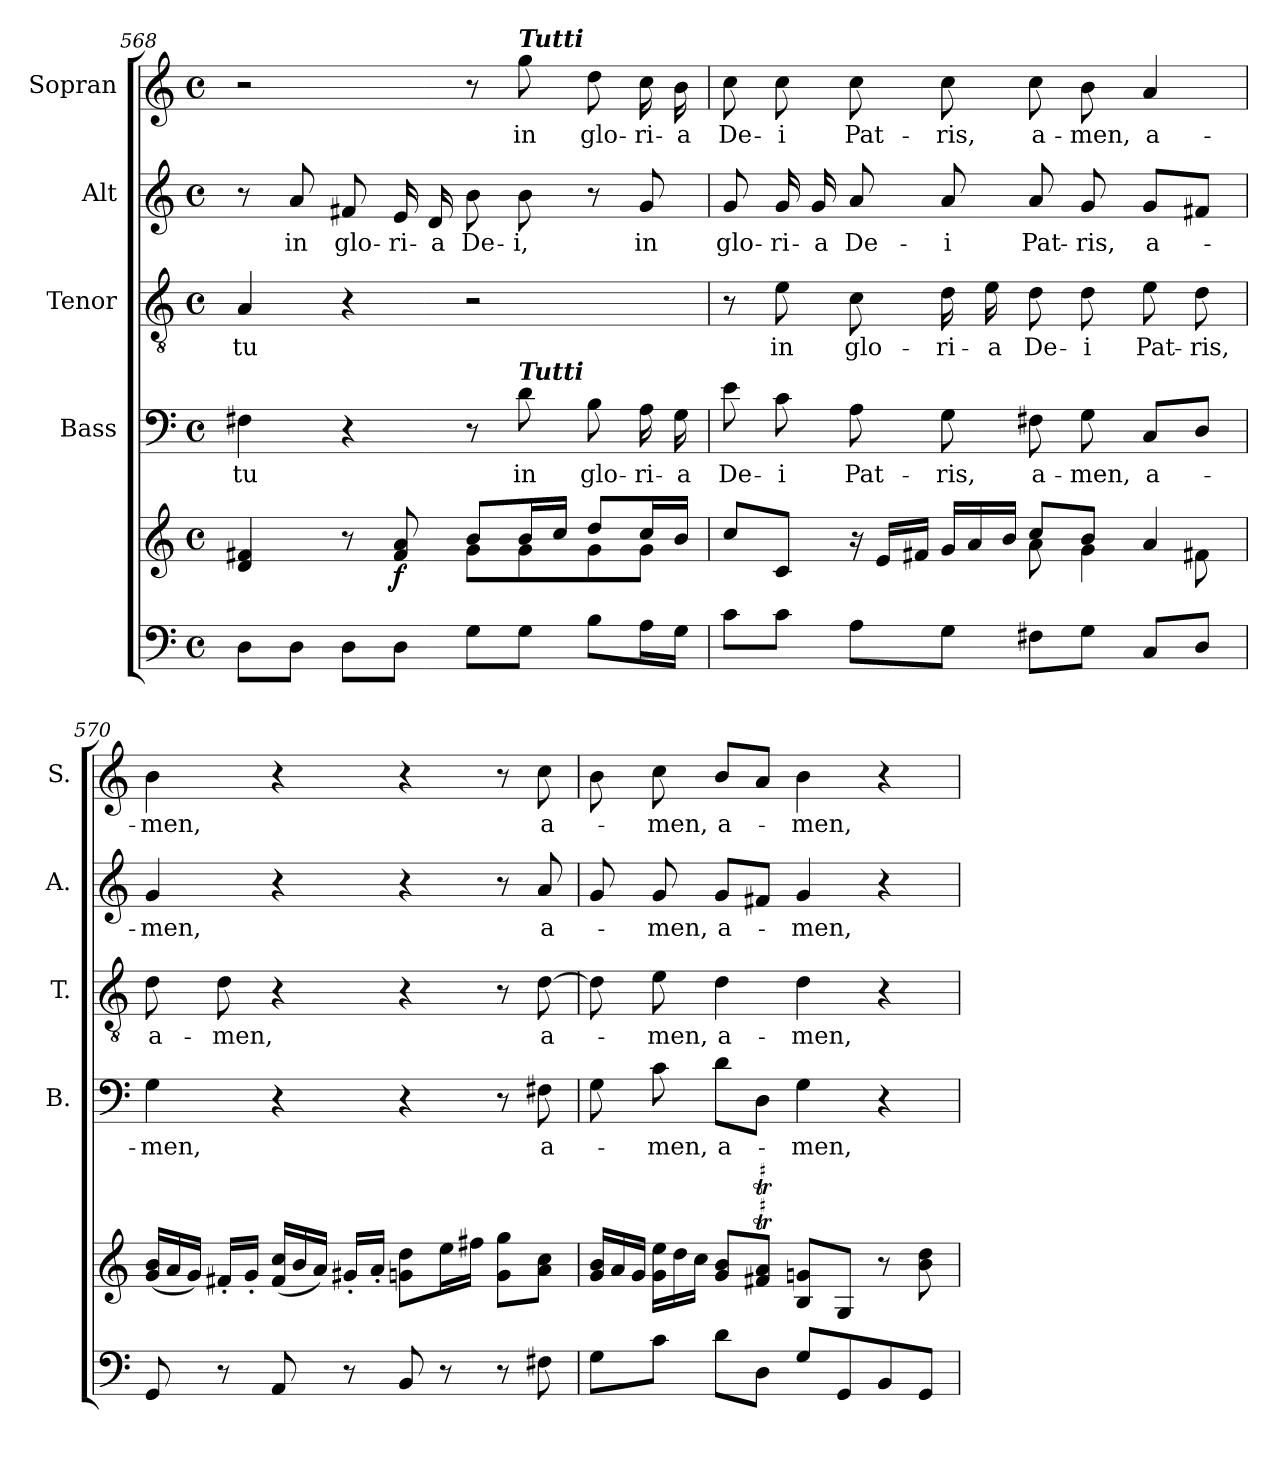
**kern	**kern	**dynam	**kern	**text	**kern	**text	**kern	**text	**kern	**text
*part5	*part5	*part5	*part4	*part4	*part3	*part3	*part2	*part2	*part1	*part1
*staff6	*staff5	*staff5/6	*staff4	*staff4	*staff3	*staff3	*staff2	*staff2	*staff1	*staff1
*	*	*	*I"Bass	*	*I"Tenor	*	*I"Alt	*	*I"Sopran	*
*	*	*	*I'B.	*	*I'T.	*	*I'A.	*	*I'S.	*
!!LO:LB:g=z
*clefF4	*clefG2	*	*clefF4	*	*clefGv2	*	*clefG2	*	*clefG2	*
*k[]	*k[]	*	*k[]	*	*k[]	*	*k[]	*	*k[]	*
*C:	*C:	*	*C:	*	*C:	*	*C:	*	*C:	*
*M4/4	*M4/4	*	*M4/4	*	*M4/4	*	*M4/4	*	*M4/4	*
*met(c)	*met(c)	*	*met(c)	*	*met(c)	*	*met(c)	*	*met(c)	*
=568	=568	=568	=568	=568	=568	=568	=568	=568	=568	=568
*	*^	*	*	*	*	*	*	*	*	*
!	!	!	!	!	!LO:LY:b	!	!LO:LY:b	!	!	!	!
8D\L	4d/ 4f#X/	2ryy	.	4F#X\	-tu	4A/	-tu	8r	.	2r	.
!	!	!	!	!	!	!	!	!	!LO:LY:b	!	!
8D\J	.	.	.	.	.	.	.	8a/	in	.	.
!	!	!	!	!	!	!	!	!	!LO:LY:b	!	!
8D\L	8r	.	.	4r	.	4r	.	8f#X/	glo-	.	.
!	!	!	!LO:DY:b	!	!	!	!	!	!LO:LY:b	!	!
8D\J	8f#/ 8a/	.	f	.	.	.	.	16e/	-ri-	.	.
!	!	!	!	!	!	!	!	!	!LO:LY:b	!	!
.	.	.	.	.	.	.	.	16d/	-a	.	.
!	!	!	!	!	!	!	!	!	!LO:LY:b	!	!
8G\L	8b/L	8g\L	.	8r	.	2r	.	8b\	De-	8r	.
!	!	!	!	!	!	!	!	!	!	!LO:TX:a:Bi:t=Tutti	!
!	!	!	!	!LO:TX:a:Bi:t=Tutti	!	!	!	!	!	!	!
!	!	!	!	!	!LO:LY:b	!	!	!	!LO:LY:b	!	!LO:LY:b
8G\J	16b/L	8g\	.	8d\	in	.	.	8b\	-i,	8gg\	in
.	16cc/JJ	.	.	.	.	.	.	.	.	.	.
!	!	!	!	!	!LO:LY:b	!	!	!	!	!	!LO:LY:b
8B\L	8dd/L	8g\	.	8B\	glo-	.	.	8r	.	8dd\	glo-
!	!	!	!	!	!LO:LY:b	!	!	!	!LO:LY:b	!	!LO:LY:b
16A\L	16cc/L	8g\J	.	16A\	-ri-	.	.	8g/	in	16cc\	-ri-
!	!	!	!	!	!LO:LY:b	!	!	!	!	!	!LO:LY:b
16G\JJ	16b/JJ	.	.	16G\	-a	.	.	.	.	16b\	-a
=569	=569	=569	=569	=569	=569	=569	=569	=569	=569	=569	=569
!	!	!	!	!	!LO:LY:b	!	!	!	!LO:LY:b	!	!LO:LY:b
8c\L	8cc/L	2ryy	.	8e\	De-	8r	.	8g/	glo-	8cc\	De-
!	!	!	!	!	!LO:LY:b	!	!LO:LY:b	!	!LO:LY:b	!	!LO:LY:b
8c\J	8c/J	.	.	8c\	-i	8e\	in	16g/	-ri-	8cc\	-i
!	!	!	!	!	!	!	!	!	!LO:LY:b	!	!
.	.	.	.	.	.	.	.	16g/	-a	.	.
*	*Xtuplet	*	*	*	*	*	*	*	*	*	*
!	!	!	!	!	!LO:LY:b	!	!LO:LY:b	!	!LO:LY:b	!	!LO:LY:b
8A\L	24r	.	.	8A\	Pat-	8c\	glo-	8a/	De-	8cc\	Pat-
.	24e/LL	.	.	.	.	.	.	.	.	.	.
.	24f#X/JJ	.	.	.	.	.	.	.	.	.	.
!	!	!	!	!	!LO:LY:b	!	!LO:LY:b	!	!LO:LY:b	!	!LO:LY:b
8G\J	24g/LL	.	.	8G\	-ris,	16d\	-ri-	8a/	-i	8cc\	-ris,
.	24a/	.	.	.	.	.	.	.	.	.	.
!	!	!	!	!	!	!	!LO:LY:b	!	!	!	!
.	.	.	.	.	.	16e\	-a	.	.	.	.
.	24b/JJ	.	.	.	.	.	.	.	.	.	.
!	!	!	!	!	!LO:LY:b	!	!LO:LY:b	!	!LO:LY:b	!	!LO:LY:b
8F#X\L	8cc/L	8a\	.	8F#X\	a-	8d\	De-	8a/	Pat-	8cc\	a-
!	!	!	!	!	!LO:LY:b	!	!LO:LY:b	!	!LO:LY:b	!	!LO:LY:b
8G\J	8b/J	4g\	.	8G\	-men,	8d\	-i	8g/	-ris,	8b\	-men,
!	!	!	!	!	!LO:LY:b	!	!LO:LY:b	!	!LO:LY:b	!	!LO:LY:b
8C/L	4a/	.	.	8C/L	a-	8e\	Pat-	8g/L	a-	4a/	a-
!	!	!	!	!	!	!	!LO:LY:b	!	!	!	!
8D/J	.	8f#X\	.	8D/J	.	8d\	-ris,	8f#X/J	.	.	.
!!LO:PB:g=z
=570	=570	=570	=570	=570	=570	=570	=570	=570	=570	=570	=570
!	!	!	!	!	!LO:LY:b	!	!LO:LY:b	!	!LO:LY:b	!	!LO:LY:b
*	*v	*v	*	*	*	*	*	*	*	*	*
8GG/	(<24g/ 24b/LL	.	4G\	-men,	8d\	a-	4g/	-men,	4b\	-men,
.	24a/	.	.	.	.	.	.	.	.	.
.	24g/JJ)	.	.	.	.	.	.	.	.	.
!	!	!	!	!	!	!LO:LY:b	!	!	!	!
8r	16f#X'</LL	.	.	.	8d\	-men,	.	.	.	.
.	16g'</JJ	.	.	.	.	.	.	.	.	.
8AA/	(<24f#/ 24cc/LL	.	4r	.	4r	.	4r	.	4r	.
.	24b/	.	.	.	.	.	.	.	.	.
.	24a/JJ)	.	.	.	.	.	.	.	.	.
8r	16g#X'</LL	.	.	.	.	.	.	.	.	.
.	16a'</JJ	.	.	.	.	.	.	.	.	.
8BB/	8gn\ 8dd\L	.	4r	.	4r	.	4r	.	4r	.
8r	16ee\L	.	.	.	.	.	.	.	.	.
.	16ff#X\JJ	.	.	.	.	.	.	.	.	.
8r	8g\ 8gg\L	.	8r	.	8r	.	8r	.	8r	.
!	!	!	!	!LO:LY:b	!	!LO:LY:b	!	!LO:LY:b	!	!LO:LY:b
8F#X\	8a\ 8cc\J	.	8F#X\	a-	[8d\	a-	8a/	a-	8cc\	a-
=571	=571	=571	=571	=571	=571	=571	=571	=571	=571	=571
8G\L	24g/ 24b/LL	.	8G\	.	8d\]	.	8g/	.	8b\	.
.	24a/	.	.	.	.	.	.	.	.	.
.	24g/JJ	.	.	.	.	.	.	.	.	.
!	!	!	!	!LO:LY:b	!	!LO:LY:b	!	!LO:LY:b	!	!LO:LY:b
8c\J	24g\ 24ee\LL	.	8c\	-men,	8e\	-men,	8g/	-men,	8cc\	-men,
.	24dd\	.	.	.	.	.	.	.	.	.
.	24cc\JJ	.	.	.	.	.	.	.	.	.
!	!	!	!	!LO:LY:b	!	!LO:LY:b	!	!LO:LY:b	!	!LO:LY:b
8d\L	8g/ 8b/L	.	8d\L	a-	4d\	a-	8g/L	a-	8b/L	a-
8D\J	8f#X/T 8a/TJ	.	8D\J	.	.	.	8f#X/J	.	8a/J	.
!	!	!	!	!LO:LY:b	!	!LO:LY:b	!	!LO:LY:b	!	!LO:LY:b
8G/L	8B/ 8g/L	.	4G\	-men,	4d\	-men,	4g/	-men,	4b\	-men,
8GG/	8G/J	.	.	.	.	.	.	.	.	.
8BB/	8r	.	4r	.	4r	.	4r	.	4r	.
8GG/J	8b\ 8dd\	.	.	.	.	.	.	.	.	.
=	=	=	=	=	=	=	=	=	=	=
*-	*-	*-	*-	*-	*-	*-	*-	*-	*-	*-
